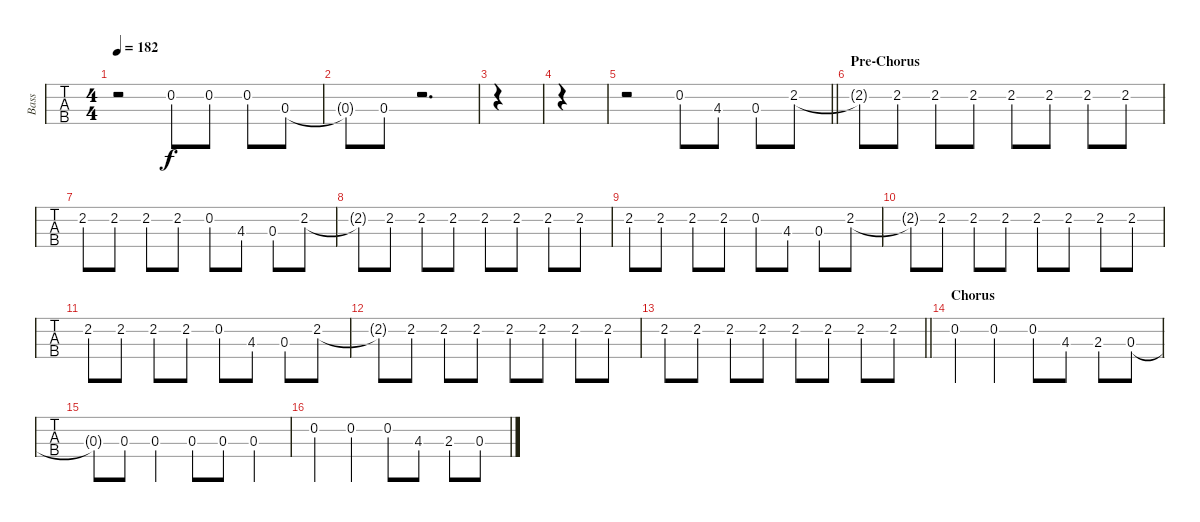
\track ("Bass" "Bass") {instrument electricbasspick}
\staff {tabs}
\tuning (G2 D2 A1 E1) {hide}
\ts (4 4)
\tempo 182
\clef f4
\ks c
r.2{dy f} 0.2.8 0.2.8 0.2.8 0.3.8 |
0.3{t}.8 0.3.8 r.2{d} |
|
|
\barLineRight lightlight
r.2 0.2.8 4.3.8 0.3.8 2.2.8 |
\section ("" "Pre-Chorus")
2.2{t}.8 2.2.8 2.2.8 2.2.8 2.2.8 2.2.8 2.2.8 2.2.8 |
2.2.8 2.2.8 2.2.8 2.2.8 0.2.8 4.3.8 0.3.8 2.2.8 |
2.2{t}.8 2.2.8 2.2.8 2.2.8 2.2.8 2.2.8 2.2.8 2.2.8 |
2.2.8 2.2.8 2.2.8 2.2.8 0.2.8 4.3.8 0.3.8 2.2.8 |
2.2{t}.8 2.2.8 2.2.8 2.2.8 2.2.8 2.2.8 2.2.8 2.2.8 |
2.2.8 2.2.8 2.2.8 2.2.8 0.2.8 4.3.8 0.3.8 2.2.8 |
2.2{t}.8 2.2.8 2.2.8 2.2.8 2.2.8 2.2.8 2.2.8 2.2.8 |
\barLineRight lightlight
2.2.8 2.2.8 2.2.8 2.2.8 2.2.8 2.2.8 2.2.8 2.2.8 |
\section ("" "Chorus")
0.2.4 0.2.4 0.2.8 4.3.8 2.3.8 0.3.8 |
0.3{t}.8 0.3.8 0.3.4 0.3.8 0.3.8 0.3.4 |
0.2.4 0.2.4 0.2.8 4.3.8 2.3.8 0.3.8
